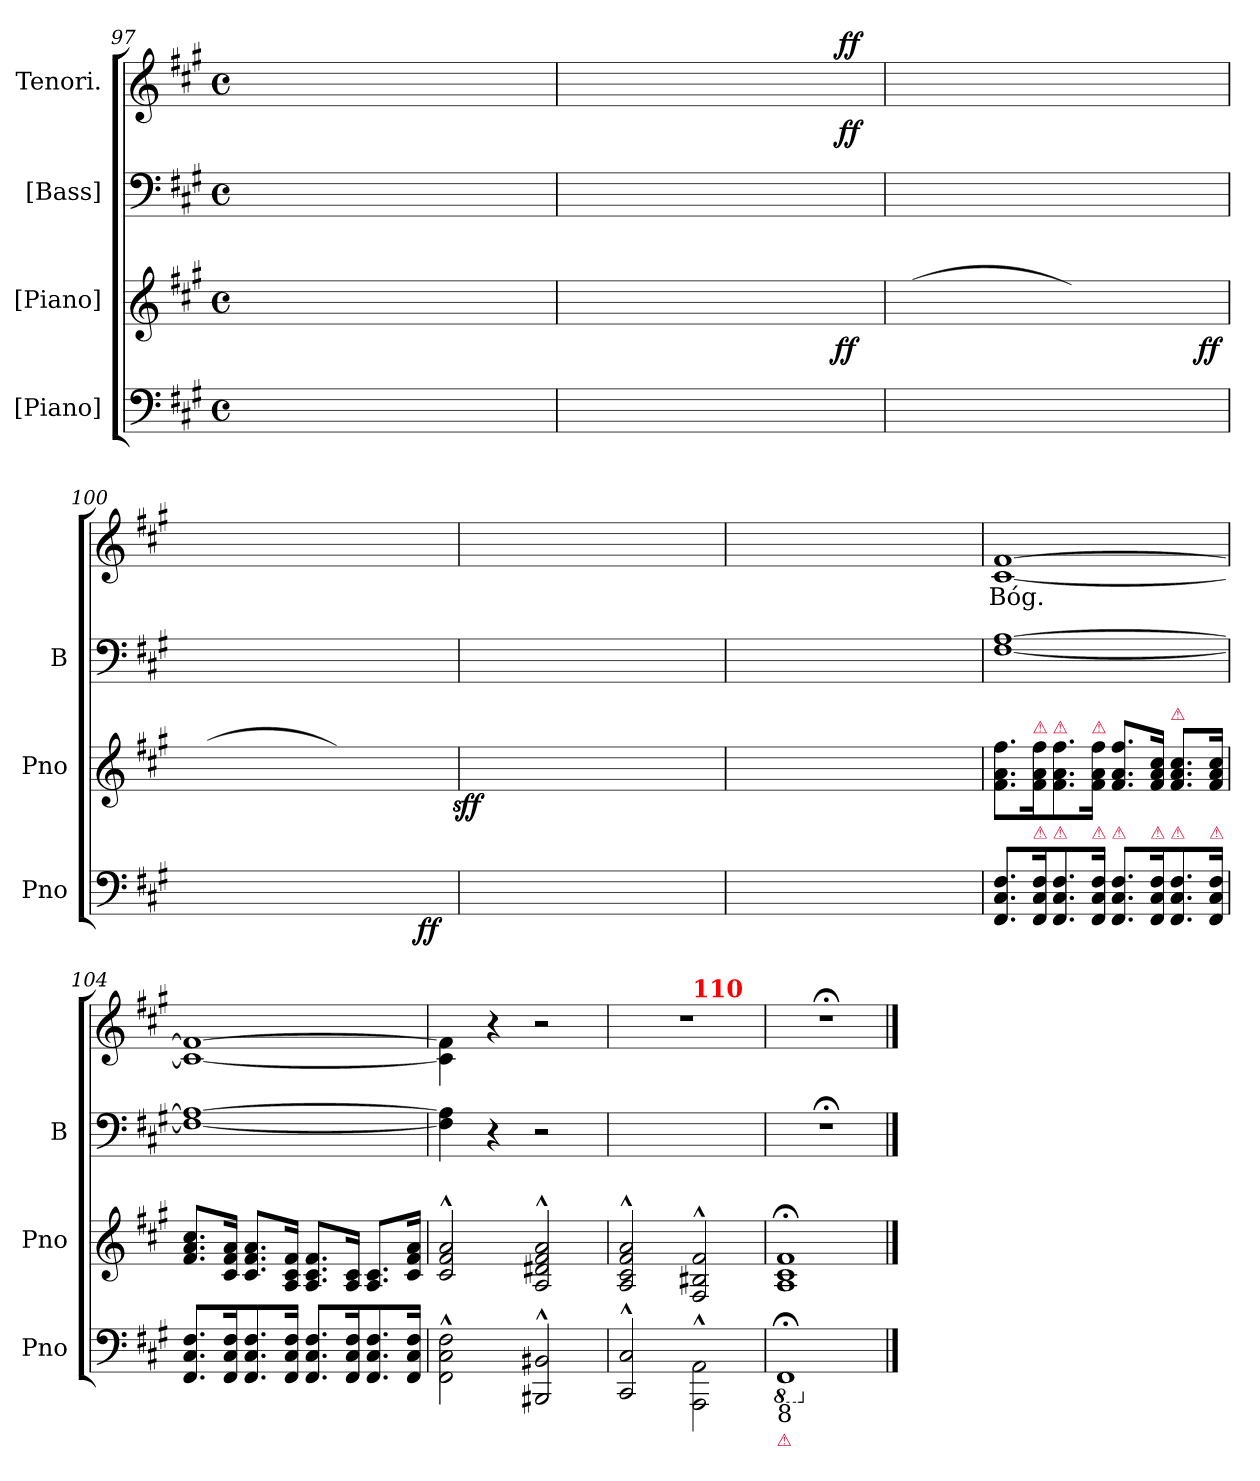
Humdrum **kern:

**kern	**dynam	**kern	**dynam	**kern	**text	**dynam	**kern	**text	**dynam
*part4	*part4	*part3	*part3	*part2	*part2	*part2	*part1	*part1	*part1
*staff4	*staff4	*staff3	*staff3	*staff2	*staff2	*staff2	*staff1	*staff1	*staff1
*I"[Piano]	*	*I"[Piano]	*	*I"[Bass]	*	*	*I"Tenori.	*	*
*I'Pno	*	*I'Pno	*	*I'B	*	*	*	*	*
*clefF4	*	*clefG2	*	*clefF4	*	*	*clefG2	*	*
*k[f#c#g#]	*	*k[f#c#g#]	*	*k[f#c#g#]	*	*	*k[f#c#g#]	*	*
*M4/4	*	*M4/4	*	*M4/4	*	*	*M4/4	*	*
*met(c)	*	*met(c)	*	*met(c)	*	*	*met(c)	*	*
=97	=97	=97	=97	=97	=97	=97	=97	=97	=97
8.AAyy\ 8.Eyy\ 8.Gnyy\L	.	4..c#Xyy^</ 4..eyy^</ 4..gnyy^</ 4..cc#Xyy^</	.	4..c#X\yy	.	.	4..c#X^>\yy	Błysk	.
16Eyy\ 16Gyy\Jk	.	.	.	.	.	.	.	.	.
8.Eyy\ 8.Gyy\L	.	.	.	.	.	.	.	.	.
16Eyy\ 16Gyy\Jk	.	16a/yy	.	16A\yy	.	.	16A/yy	mu	.
8.Eyy\ 8.Gyy\L	.	8.e/Lyy	.	8.E\Lyy	.	.	8.E/Lyy	wzro-	.
16Eyy\ 16Gyy\Jk	.	16c#/Kyy	.	16C#\Jkyy	.	.	16C#/Jkyy	-kiem,	.
8.Eyy\ 8.Gyy\L	.	8.e/yy	.	8.E\Lyy	.	.	8.E/Lyy	grom	.
16Eyy\ 16Gyy\Jk	.	16a/Jkyy	.	16A\Jkyy	.	.	16A/Jkyy	mu	.
=98	=98	=98	=98	=98	=98	=98	=98	=98	=98
8.Eyy\ 8.Gnyy\L	.	8.c#Xyy/ 8.eyy/ 8.cc#Xyy/L	.	2c#\yy	.	.	2c#X\yy	mo-	.
16Eyy\ 16Gyy\Jk	.	16eyy/ 16gnyy/Jk	.	.	.	.	.	.	.
8.Eyy\ 8.Gyy\L	.	8.eyy/ 8.gyy/L	.	.	.	.	.	.	.
16Eyy\ 16Gyy\Jk	.	16eyy/ 16gyy/Jk	.	.	.	.	.	.	.
8.AAyy/ 8.Eyy/L	.	8.e/Lyy	.	4c#\yy	.	.	4c#\yy	-wą.	.
16AAyy/ 16Ayy/K	.	16a/Kyy	.	.	.	.	.	.	.
8AAyy/ 8Ayy/J	.	8a/Jyy	.	8.ryy	.	.	8.ryy	.	.
!	!	!	!LO:DY:b	!	!	!	!	!	!
16ryy	.	16ryy	ff	.	.	.	.	.	.
!	!	!	!	!	!	!LO:DY:a:rj	!	!	!LO:DY:a:rj
16DDyy/ 16Dyy/	.	16dyy/ 16fnyy/ 16ayy/ 16ddyy/	.	16d\yy	.	ff	16d\yy	To	ff
=99	=99	=99	=99	=99	=99	=99	=99	=99	=99
8DDyy/ 8Dyy/	.	(>2dyy/ 2fnyy/ 2ayy/ 2ddyy/	.	2d^>\yy	.	.	2d^>\yy	Sy-	.
16ryy	.	.	.	.	.	.	.	.	.
16Dyy\ 16Fnyy\ 16Ayy\	.	.	.	.	.	.	.	.	.
8.Dyy\ 8.Fyy\ 8.Ayy\L	.	.	.	.	.	.	.	.	.
16AAyy\ 16Ayy\Jk	.	.	.	.	.	.	.	.	.
8.AAyy\ 8.Ayy\L	.	4..eyy/ 4..ayy/ 4..cc#yy/)	.	4c#\yy	.	.	4c#\yy	-wa!	.
16Eyy\ 16Ayy\K	.	.	.	.	.	.	.	.	.
8Eyy\ 8Ayy\J	.	.	.	8.ryy	.	.	8.ryy	.	.
16ryy	.	.	.	.	.	.	.	.	.
!	!	!	!LO:DY:b	!	!	!	!	!	!
16CCnyy/ 16Cnyy/	.	16eyy/ 16gnyy/ 16ccnyy/ 16eeyy/	ff	16cn\yy	.	.	16e\yy	to	.
=100	=100	=100	=100	=100	=100	=100	=100	=100	=100
8CCnyy/ 8Cnyy/	.	(>2eyy/ 2gnyy/ 2ccnyy/ 2eeyy/	.	2cn^>\yy	.	.	2e^>\yy	Sy-	.
16ryy	.	.	.	.	.	.	.	.	.
16Eyy\ 16Gnyy\ 16cnyy\KL	.	.	.	.	.	.	.	.	.
8.Eyy\ 8.Gyy\ 8.cyy\	.	.	.	.	.	.	.	.	.
16Cyy\ 16cyy\Jk	.	.	.	.	.	.	.	.	.
8.BByy\ 8.Byy\L	.	4f#yy/ 4byy/ 4dd#Xyy/)	.	4B\yy	.	.	4d#X\yy	-wa!	.
16F#yy\ 16Byy\K	.	.	.	.	.	.	.	.	.
8F#yy\ 8Byy\J	.	8.ryy	.	8.ryy	.	.	8.ryy	.	.
16ryy	.	.	.	.	.	.	.	.	.
!	!LO:DY:b:rj	!	!	!	!	!	!	!	!
16AAyy/ 16Ayy/	ff	16ayy/ 16dd#Xyy/ 16ff#yy/	.	16A\yy	to	.	16f#\yy	to	.
=101	=101	=101	=101	=101	=101	=101	=101	=101	=101
*	*	*^	*	*	*	*	*	*	*
!	!	!	!	!LO:DY:b:rj	!	!	!	!	!	!
8.AAyy/ 8.Ayy/	.	1dd#Xyy 1ff#yy	2a\yy	sff	2A^>\yy	Sy-	.	[1f#^>yy	pię-	.
16Ayy\ 16cnyy\	.	.	.	.	.	.	.	.	.	.
8.Ayy\ 8.cyy\	.	.	.	.	.	.	.	.	.	.
16AAyy/ 16Ayy/	.	.	.	.	.	.	.	.	.	.
8.GG#Xyy/ 8.G#Xyy/L	.	.	4b\yy	.	4G#X\yy	-wa,	.	.	.	.
16GG#yy/ 16G#yy/Jk	.	.	.	.	.	.	.	.	.	.
8.FF#yy/ 8.F#yy/L	.	.	4b#X\yy	.	4F#\yy	to	.	.	.	.
16FF#yy/ 16F#yy/Jk	.	.	.	.	.	.	.	.	.	.
*	*	*v	*v	*	*	*	*	*	*	*
=102	=102	=102	=102	=102	=102	=102	=102	=102	=102
8.C#\Lyy	.	4cc#/yy	.	4..c#\yy	pię-	.	4..f#\yy]	.	.
16F#yy\ 16Ayy\Jk	.	.	.	.	.	.	.	.	.
8.F#yy\ 8.Ayy\L	.	8.f#yy/ 8.ayy/ 8.cc#yy/L	.	.	.	.	.	.	.
16C#\Jkyy	.	16f#yy/ 16ayy/ 16cc#yy/Jk	.	16c#\yy	-cio-	.	16c#\yy	-cio-	.
8.C#\Lyy	.	4f#yy/ 4g#yy/ 4cc#yy/	.	4c#\yy	-gło-	.	4c#\yy	-gło-	.
16G#yy\ 16c#yy\Jk	.	.	.	.	.	.	.	.	.
8.G#yy\ 8.c#yy\L	.	4e#Xyy/ 4g#yy/ 4cc#yy/	.	4c#\yy	-wy	.	4c#\yy	-wy	.
16C#\Jkyy	.	.	.	.	.	.	.	.	.
=103	=103	=103	=103	=103	=103	=103	=103	=103	=103
8.FF#/ 8.C#/ 8.F#/L	.	8.f#\ 8.a\ 8.ff#\L	.	[>1F# [>1A	.	.	[>1c# [>1f#	Bóg.	.
!	!	!LO:TX:a:color=crimson:t=⚠	!	!	!	!	!	!	!
!LO:TX:a:color=crimson:t=⚠	!	!	!	!	!	!	!	!	!
16FF#/ 16C#/ 16F#/K	.	16f#\ 16a\ 16ff#\K	.	.	.	.	.	.	.
!	!	!LO:TX:a:color=crimson:t=⚠	!	!	!	!	!	!	!
!LO:TX:a:color=crimson:t=⚠	!	!	!	!	!	!	!	!	!
8.FF#/ 8.C#/ 8.F#/	.	8.f#\ 8.a\ 8.ff#\	.	.	.	.	.	.	.
!	!	!LO:TX:a:color=crimson:t=⚠	!	!	!	!	!	!	!
!LO:TX:a:color=crimson:t=⚠	!	!	!	!	!	!	!	!	!
16FF#/ 16C#/ 16F#/Jk	.	16f#\ 16a\ 16ff#\Jk	.	.	.	.	.	.	.
!LO:TX:a:color=crimson:t=⚠	!	!	!	!	!	!	!	!	!
8.FF#/ 8.C#/ 8.F#/L	.	8.f#/ 8.a/ 8.ff#/L	.	.	.	.	.	.	.
!LO:TX:a:color=crimson:t=⚠	!	!	!	!	!	!	!	!	!
16FF#/ 16C#/ 16F#/K	.	16f#/ 16a/ 16cc#/Jk	.	.	.	.	.	.	.
!	!	!LO:TX:a:color=crimson:t=⚠	!	!	!	!	!	!	!
!LO:TX:a:color=crimson:t=⚠	!	!	!	!	!	!	!	!	!
8.FF#/ 8.C#/ 8.F#/	.	8.f#/ 8.a/ 8.cc#/L	.	.	.	.	.	.	.
!LO:TX:a:color=crimson:t=⚠	!	!	!	!	!	!	!	!	!
16FF#/ 16C#/ 16F#/Jk	.	16f#/ 16a/ 16cc#/Jk	.	.	.	.	.	.	.
=104	=104	=104	=104	=104	=104	=104	=104	=104	=104
8.FF#/ 8.C#/ 8.F#/L	.	8.f#/ 8.a/ 8.cc#/L	.	1F#_ 1A_	.	.	1c#_ 1f#_	.	.
16FF#/ 16C#/ 16F#/K	.	16c#/ 16f#/ 16a/Jk	.	.	.	.	.	.	.
8.FF#/ 8.C#/ 8.F#/	.	8.c#/ 8.f#/ 8.a/L	.	.	.	.	.	.	.
16FF#/ 16C#/ 16F#/Jk	.	16A/ 16c#/ 16f#/Jk	.	.	.	.	.	.	.
8.FF#/ 8.C#/ 8.F#/L	.	8.A/ 8.c#/ 8.f#/L	.	.	.	.	.	.	.
16FF#/ 16C#/ 16F#/K	.	16A/ 16c#/Jk	.	.	.	.	.	.	.
8.FF#/ 8.C#/ 8.F#/	.	8.A/ 8.c#/L	.	.	.	.	.	.	.
16FF#/ 16C#/ 16F#/Jk	.	16c#/ 16f#/ 16a/Jk	.	.	.	.	.	.	.
=105	=105	=105	=105	=105	=105	=105	=105	=105	=105
2FF#^^>\ 2C#^^>\ 2F#^^>\	.	2c#^^>/ 2f#^^>/ 2a^^>/	.	4F#]\ 4A]\	.	.	4c#]\ 4f#]\	.	.
.	.	.	.	4r	.	.	4r	.	.
2BBB#X^^>/ 2BB#X^^>/	.	2A^^>/ 2d#X^^>/ 2f#^^>/ 2a^^>/	.	2r	.	.	2r	.	.
=106	=106	=106	=106	=106	=106	=106	=106	=106	=106
*	*	*	*	*	*	*	*^	*	*
2CC#^^>/ 2C#^^>/	.	2A^^>/ 2c#^^>/ 2f#^^>/ 2a^^>/	.	1ryy	.	.	1r	2ryy	.	.
!	!	!	!	!	!	!	!	!LO:TX:a:B:color=red:t=110	!	!
2AAA^^>\ 2AA^^>\	.	2F#^^>/ 2B#X^^>/ 2f#^^>/	.	.	.	.	.	2ryy	.	.
*	*	*	*	*	*	*	*v	*v	*	*
=107	=107	=107	=107	=107	=107	=107	=107	=107	=107
*8ba	*	*	*	*	*	*	*	*	*
*	*	*	*	*	*	*	*^	*	*
!LO:TX:b:t=8	!	!	!	!	!	!	!	!	!	!
!LO:TX:b:color=crimson:t=⚠	!	!	!	!	!	!	!	!	!	!
*	*	*	*	*	*	*	*v	*v	*	*
1FFF#;<\	.	1A;</ 1c#;</ 1f#;</	.	1r;<	.	.	1r;<	.	.
*X8ba	*	*	*	*	*	*	*	*	*
==	==	==	==	==	==	==	==	==	==
*-	*-	*-	*-	*-	*-	*-	*-	*-	*-
